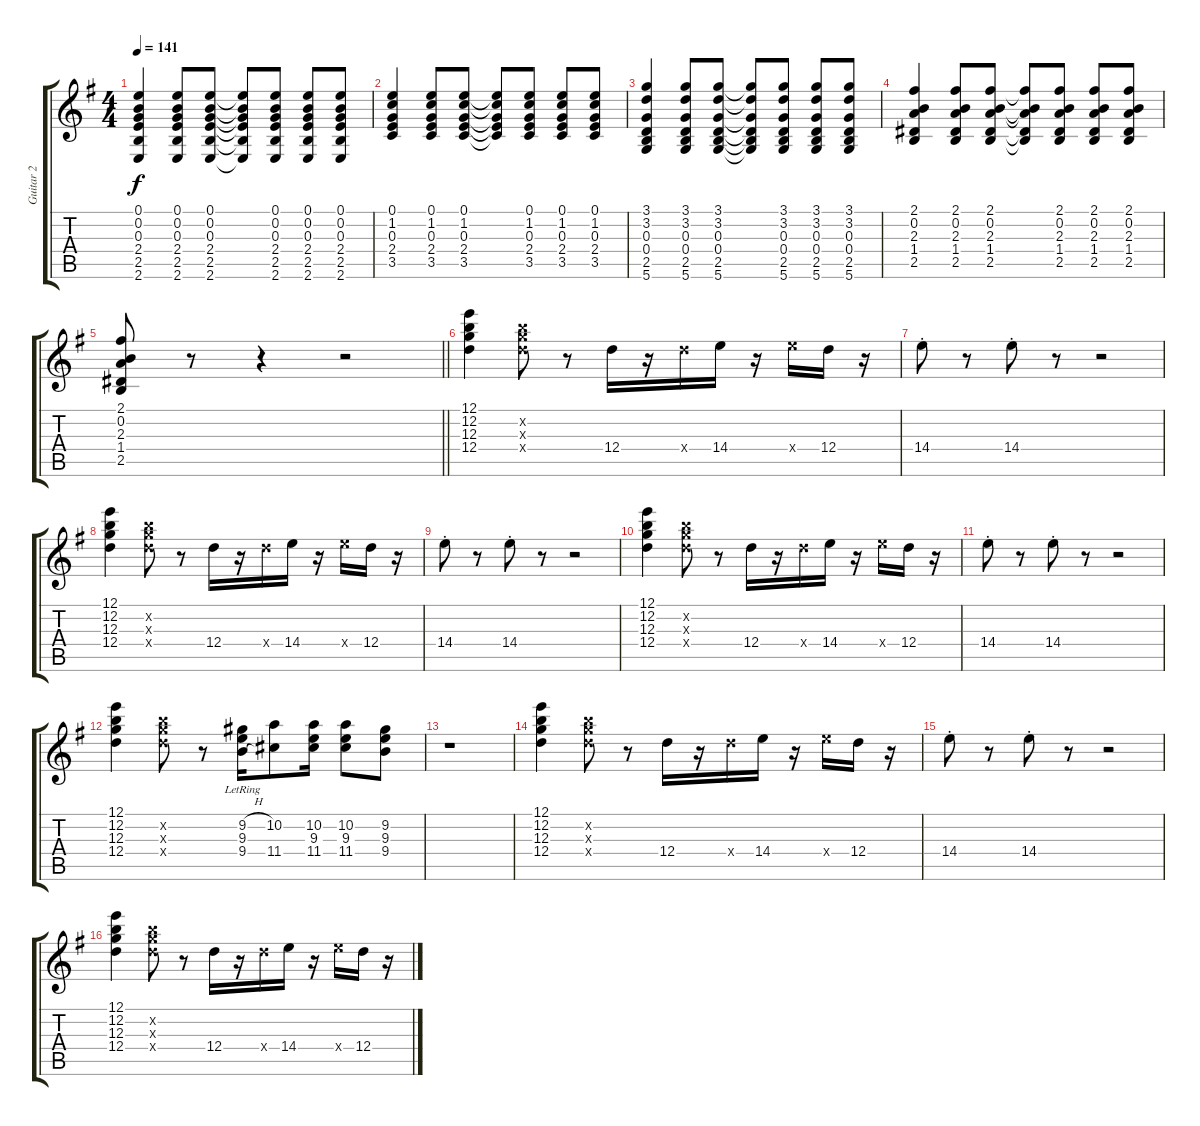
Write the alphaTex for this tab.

\track ("Guitar 2" "Guitar 2") {instrument distortionguitar}
\staff {score tabs}
\tuning (E4 B3 G3 D3 A2 D2) {hide}
\ts (4 4)
\tempo 141
\clef g2
\ks eminor
(0.1 0.2 0.3 2.4 2.5 2.6).4{dy f} (0.1 0.2 0.3 2.4 2.5 2.6).8 (0.1 0.2 0.3 2.4 2.5 2.6).8 (0.1{t} 0.2{t} 0.3{t} 2.4{t} 2.5{t} 2.6{t}).8 (0.1 0.2 0.3 2.4 2.5 2.6).8 (0.1 0.2 0.3 2.4 2.5 2.6).8 (0.1 0.2 0.3 2.4 2.5 2.6).8 |
(0.1 1.2 0.3 2.4 3.5).4 (0.1 1.2 0.3 2.4 3.5).8 (0.1 1.2 0.3 2.4 3.5).8 (0.1{t} 1.2{t} 0.3{t} 2.4{t} 3.5{t}).8 (0.1 1.2 0.3 2.4 3.5).8 (0.1 1.2 0.3 2.4 3.5).8 (0.1 1.2 0.3 2.4 3.5).8 |
(3.1 3.2 0.3 0.4 2.5 5.6).4 (3.1 3.2 0.3 0.4 2.5 5.6).8 (3.1 3.2 0.3 0.4 2.5 5.6).8 (3.1{t} 3.2{t} 0.3{t} 0.4{t} 2.5{t} 5.6{t}).8 (3.1 3.2 0.3 0.4 2.5 5.6).8 (3.1 3.2 0.3 0.4 2.5 5.6).8 (3.1 3.2 0.3 0.4 2.5 5.6).8 |
(2.1 0.2 2.3 1.4 2.5).4 (2.1 0.2 2.3 1.4 2.5).8 (2.1 0.2 2.3 1.4 2.5).8 (2.1{t} 0.2{t} 2.3{t} 1.4{t} 2.5{t}).8 (2.1 0.2 2.3 1.4 2.5).8 (2.1 0.2 2.3 1.4 2.5).8 (2.1 0.2 2.3 1.4 2.5).8 |
\barLineRight lightlight
(2.1 0.2 2.3 1.4 2.5).8 r.8 r.4 r.2{instrument distortionguitar} |
(12.1 12.2 12.3 12.4).4 (12.2{x} 12.3{x} 12.4{x}).8 r.8 12.4.16 r.16 12.4{x}.16 14.4.16 r.16 14.4{x}.16 12.4.16 r.16 |
14.4{st}.8 r.8 14.4{st}.8 r.8 r.2 |
(12.1 12.2 12.3 12.4).4 (12.2{x} 12.3{x} 12.4{x}).8 r.8 12.4.16 r.16 12.4{x}.16 14.4.16 r.16 14.4{x}.16 12.4.16 r.16 |
14.4{st}.8 r.8 14.4{st}.8 r.8 r.2 |
(12.1 12.2 12.3 12.4).4 (12.2{x} 12.3{x} 12.4{x}).8 r.8 12.4.16 r.16 12.4{x}.16 14.4.16 r.16 14.4{x}.16 12.4.16 r.16 |
14.4{st}.8 r.8 14.4{st}.8 r.8 r.2 |
(12.1 12.2 12.3 12.4).4 (12.2{x} 12.3{x} 12.4{x}).8 r.8 (9.2{h} 9.3{lr} 9.4{h}).16 (10.2 11.4).8 (10.2 9.3 11.4).16 (10.2 9.3 11.4).8 (9.2 9.3 9.4).8 |
r.1 |
(12.1 12.2 12.3 12.4).4 (12.2{x} 12.3{x} 12.4{x}).8 r.8 12.4.16 r.16 12.4{x}.16 14.4.16 r.16 14.4{x}.16 12.4.16 r.16 |
14.4{st}.8 r.8 14.4{st}.8 r.8 r.2 |
(12.1 12.2 12.3 12.4).4 (12.2{x} 12.3{x} 12.4{x}).8 r.8 12.4.16 r.16 12.4{x}.16 14.4.16 r.16 14.4{x}.16 12.4.16 r.16
